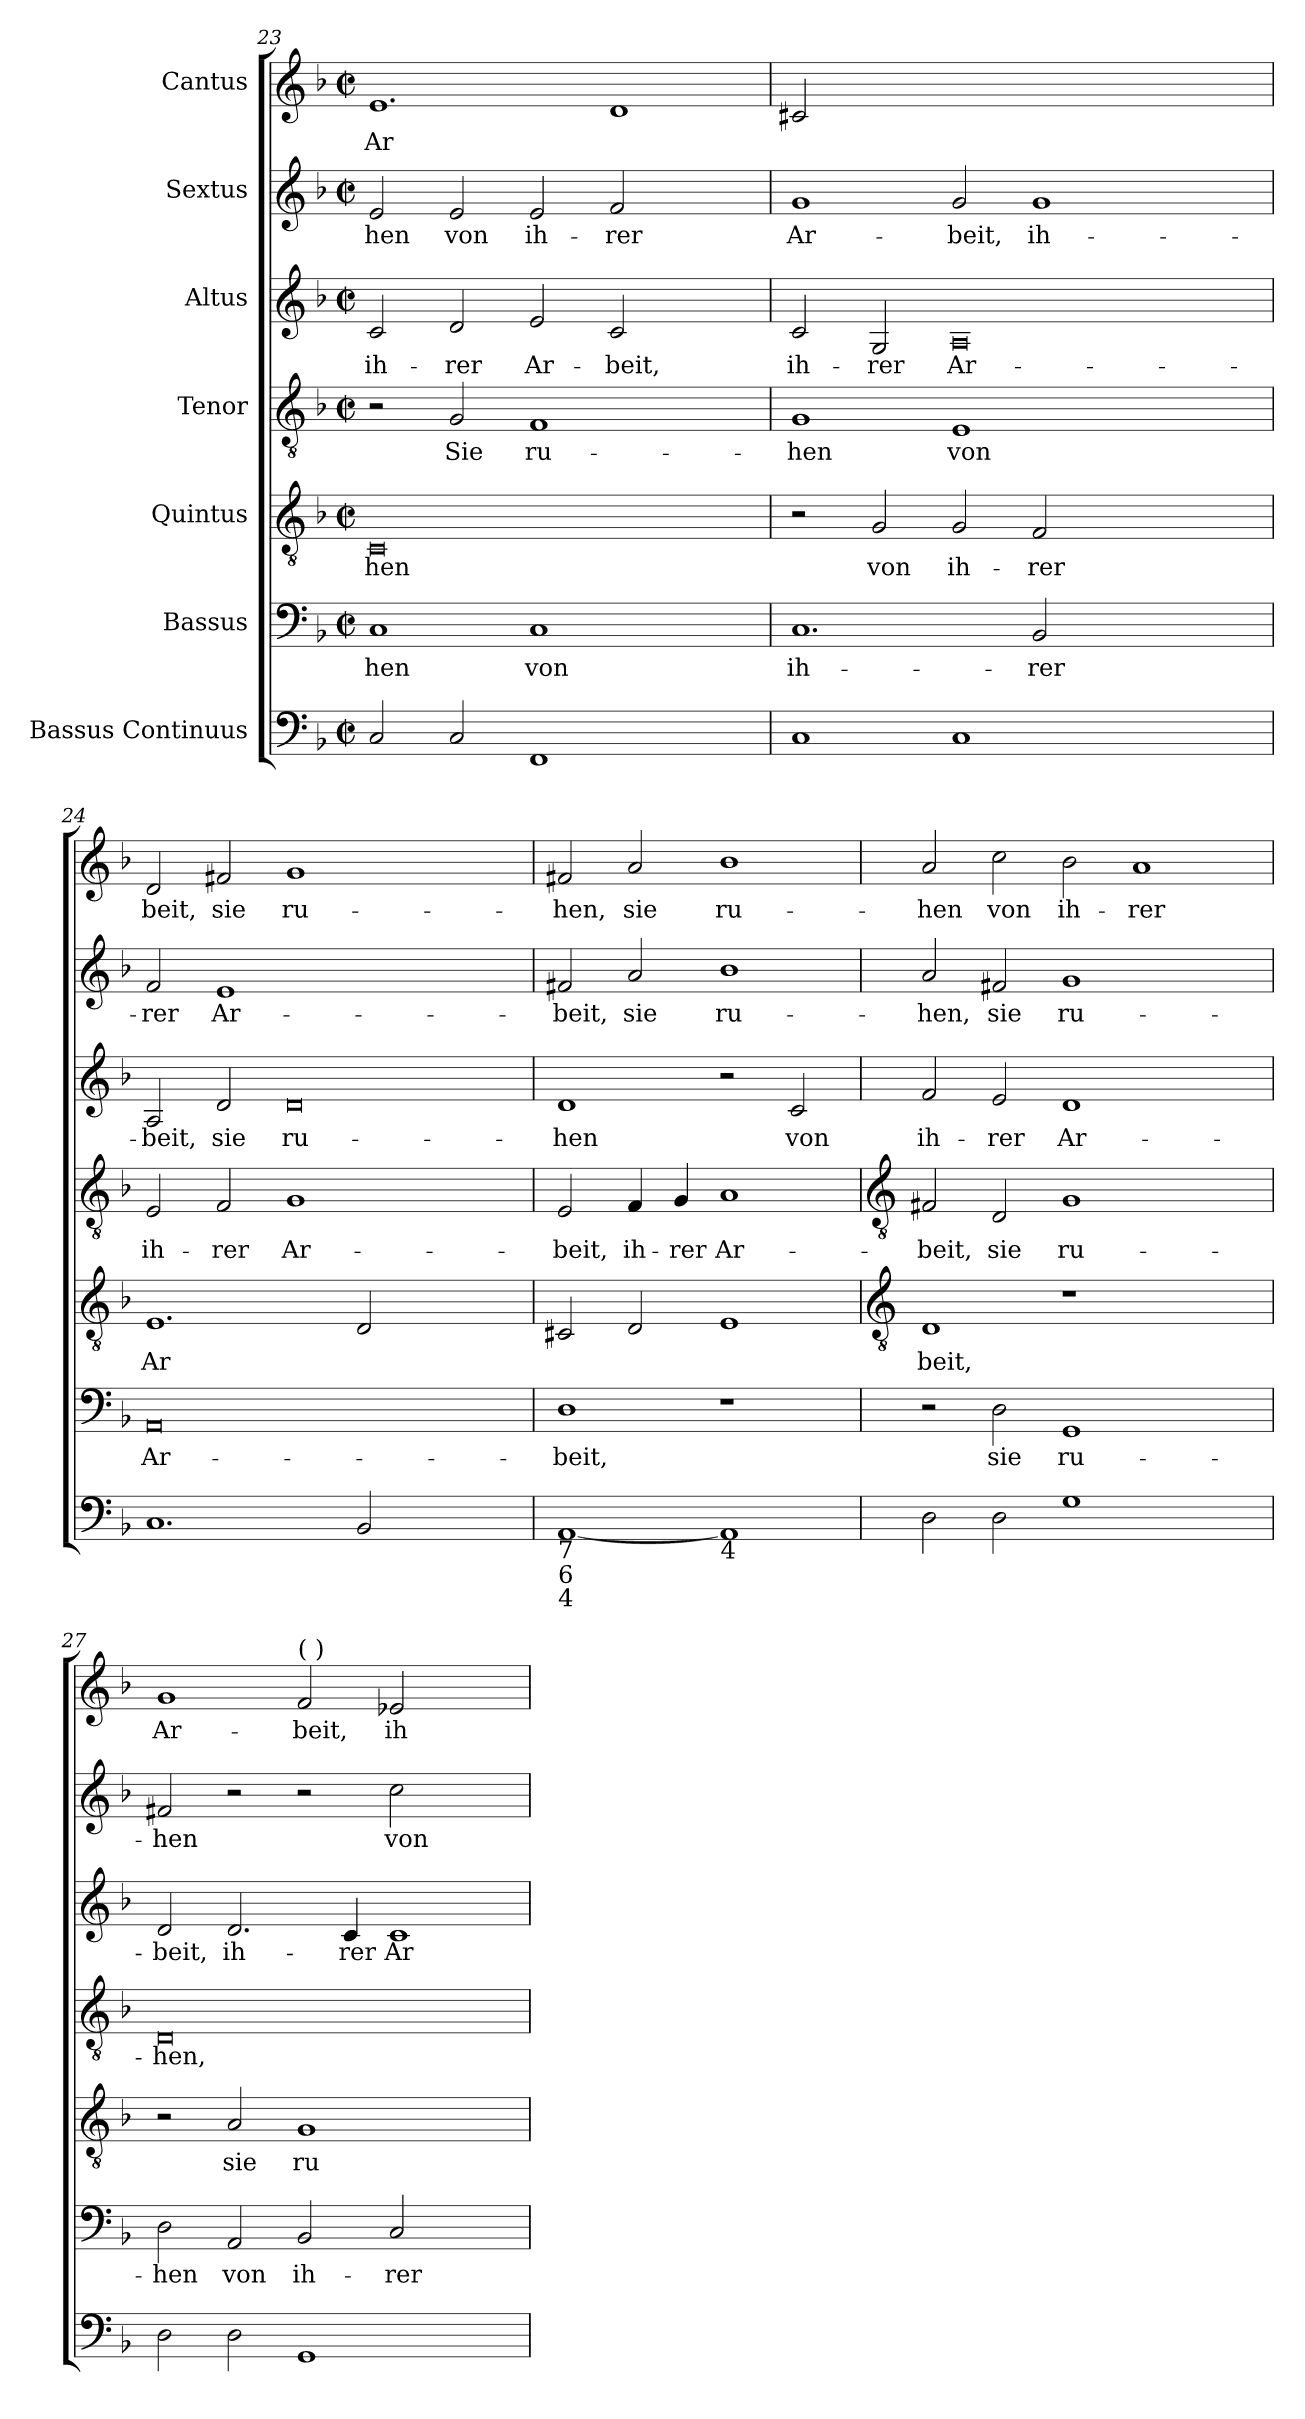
**kern	**kern	**text	**kern	**text	**kern	**text	**kern	**text	**kern	**text	**kern	**text
*part7	*part6	*part6	*part5	*part5	*part4	*part4	*part3	*part3	*part2	*part2	*part1	*part1
*staff7	*staff6	*staff6	*staff5	*staff5	*staff4	*staff4	*staff3	*staff3	*staff2	*staff2	*staff1	*staff1
*I"Bassus Continuus	*I"Bassus	*	*I"Quintus	*	*I"Tenor	*	*I"Altus	*	*I"Sextus	*	*I"Cantus	*
*clefF4	*clefF4	*	*clefGv2	*	*clefGv2	*	*clefG2	*	*clefG2	*	*clefG2	*
*k[b-]	*k[b-]	*	*k[b-]	*	*k[b-]	*	*k[b-]	*	*k[b-]	*	*k[b-]	*
*F:	*F:	*	*F:	*	*F:	*	*F:	*	*F:	*	*F:	*
*M4/2	*M4/2	*	*M4/2	*	*M4/2	*	*M4/2	*	*M4/2	*	*M4/2	*
*met(c|)	*met(c|)	*	*met(c|)	*	*met(c|)	*	*met(c|)	*	*met(c|)	*	*met(c|)	*
=23A	=23A	=23A	=23A	=23A	=23A	=23A	=23A	=23A	=23A	=23A	=23A	=23A
!	!	!LO:LY:b	!	!LO:LY:b	!	!	!	!LO:LY:b	!	!LO:LY:b	!	!LO:LY:b
2C	1C	-hen	0C	-hen	2r	.	2c	ih-	2e	-hen	1.e	Ar-
!	!	!	!	!	!	!LO:LY:b	!	!LO:LY:b	!	!LO:LY:b	!	!
2C	.	.	.	.	2G	Sie	2d	-rer	2e	von	.	.
!	!	!LO:LY:b	!	!	!	!LO:LY:b	!	!LO:LY:b	!	!LO:LY:b	!	!
1FF	1C	von	.	.	1F	ru-	2e	Ar-	2e	ih-	.	.
!	!	!	!	!	!	!	!	!LO:LY:b	!	!LO:LY:b	!	!
.	.	.	.	.	.	.	2c	-beit,	2f	-rer	1d	.
2ryy	2ryy	.	2ryy	.	2ryy	.	2ryy	.	2ryy	.	.	.
=23B	=23B	=23B	=23B	=23B	=23B	=23B	=23B	=23B	=23B	=23B	=23B	=23B
!	!	!LO:LY:b	!	!	!	!LO:LY:b	!	!LO:LY:b	!	!LO:LY:b	!	!LO:LY:b
1C	1.C	ih-	2r	.	1G	-hen	2c	ih-	1g	Ar-	2c#X	--
!	!	!	!	!LO:LY:b	!	!	!	!LO:LY:b	!	!	!	!
.	.	.	2G	von	.	.	2G	-rer	.	.	0ryy	.
!	!	!	!	!LO:LY:b	!	!LO:LY:b	!	!LO:LY:b	!	!LO:LY:b	!	!
1C	.	.	2G	ih-	1E	von	0A	Ar-	2g	-beit,	.	.
!	!	!LO:LY:b	!	!LO:LY:b	!	!	!	!	!	!LO:LY:b	!	!
.	2BB-	-rer	2F	-rer	.	.	.	.	1g	ih-	.	.
1ryy	1ryy	.	1ryy	.	1ryy	.	.	.	.	.	.	.
.	.	.	.	.	.	.	.	.	2ryy	.	2ryy	.
!!LO:LB:g=z
=24	=24	=24	=24	=24	=24	=24	=24	=24	=24	=24	=24	=24
!	!	!LO:LY:b	!	!LO:LY:b	!	!LO:LY:b	!	!LO:LY:b	!	!LO:LY:b	!	!LO:LY:b
1.C	0AA	Ar-	1.E	Ar-	2E	ih-	2A	-beit,	2f	-rer	2d	-beit,
!	!	!	!	!	!	!LO:LY:b	!	!LO:LY:b	!	!LO:LY:b	!	!LO:LY:b
.	.	.	.	.	2F	-rer	2d	sie	1e	Ar-	2f#X	sie
!	!	!	!	!	!	!LO:LY:b	!	!LO:LY:b	!	!	!	!LO:LY:b
.	.	.	.	.	1G	Ar-	0d	ru-	.	.	1g	ru-
2BB-	.	.	2D	.	.	.	.	.	1.ryy	.	.	.
1ryy	1ryy	.	1ryy	.	1ryy	.	.	.	.	.	1ryy	.
!!LO:LB:g=z
=25	=25	=25	=25	=25	=25	=25	=25	=25	=25	=25	=25	=25
!LO:TX:b:t=7	!	!	!	!	!	!	!	!	!	!	!	!
!LO:TX:b:t=6\n4	!	!	!	!	!	!	!	!	!	!	!	!
!	!	!LO:LY:b	!	!	!	!LO:LY:b	!	!LO:LY:b	!	!LO:LY:b	!	!LO:LY:b
[1AA	1D	-beit,	2C#X	.	2E	beit,	1d	-hen	2f#X	-beit,	2f#X	-hen,
!	!	!	!	!	!	!LO:LY:b	!	!	!	!LO:LY:b	!	!LO:LY:b
.	.	.	2D	.	4F	ih-	.	.	2a	sie	2a	sie
!	!	!	!	!	!	!LO:LY:b	!	!	!	!	!	!
.	.	.	.	.	4G	-rer	.	.	.	.	.	.
!LO:TX:b:t=4	!	!	!	!	!	!	!	!	!	!	!	!
!	!	!	!	!LO:LY:b	!	!LO:LY:b	!	!	!	!LO:LY:b	!	!LO:LY:b
1AA]	1r	.	1E	--	1A	Ar-	2r	.	1b-	ru-	1b-	ru-
!	!	!	!	!	!	!	!	!LO:LY:b	!	!	!	!
.	.	.	.	.	.	.	2c	von	.	.	.	.
!!LO:LB:g=z
=26	=26	=26	=26	=26	=26	=26	=26	=26	=26	=26	=26	=26
*	*	*	*clefGv2	*	*clefGv2	*	*	*	*	*	*	*
!	!	!	!	!LO:LY:b	!	!LO:LY:b	!	!LO:LY:b	!	!LO:LY:b	!	!LO:LY:b
2D	2r	.	1D	-beit,	2F#X	-beit,	2f	ih-	2a	-hen,	2a	-hen
!	!	!LO:LY:b	!	!	!	!LO:LY:b	!	!LO:LY:b	!	!LO:LY:b	!	!LO:LY:b
2D	2D	sie	.	.	2D	sie	2e	-rer	2f#X	sie	2cc	von
!	!	!LO:LY:b	!	!	!	!LO:LY:b	!	!LO:LY:b	!	!LO:LY:b	!	!LO:LY:b
1G	1GG	ru-	1r	.	1G	ru-	1d	Ar-	1g	ru-	2b-	ih-
!	!	!	!	!	!	!	!	!	!	!	!	!LO:LY:b
.	.	.	.	.	.	.	.	.	.	.	1a	-rer
2ryy	2ryy	.	2ryy	.	2ryy	.	2ryy	.	2ryy	.	.	.
=27	=27	=27	=27	=27	=27	=27	=27	=27	=27	=27	=27	=27
!	!	!LO:LY:b	!	!	!	!LO:LY:b	!	!LO:LY:b	!	!LO:LY:b	!	!LO:LY:b
2D	2D	-hen	2r	.	0D	-hen,	2d	-beit,	2f#X	-hen	1g	Ar-
!	!	!LO:LY:b	!	!LO:LY:b	!	!	!	!LO:LY:b	!	!	!	!
2D	2AA	von	2A	sie	.	.	2.d	ih-	2r	.	.	.
!	!	!	!	!	!	!	!	!	!	!	!LO:TX:a:t=(  )	!
!	!	!LO:LY:b	!	!LO:LY:b	!	!	!	!	!	!	!	!LO:LY:b
1GG	2BB-	ih-	1G	ru-	.	.	.	.	2r	.	2f	-beit,
!	!	!	!	!	!	!	!	!LO:LY:b	!	!	!	!
.	.	.	.	.	.	.	4c	-rer	.	.	.	.
!	!	!LO:LY:b	!	!	!	!	!	!LO:LY:b	!	!LO:LY:b	!	!LO:LY:b
.	2C	-rer	.	.	.	.	1c	Ar-	2cc	von	2e-X	ih-
2ryy	2ryy	.	2ryy	.	2ryy	.	.	.	2ryy	.	2ryy	.
=	=	=	=	=	=	=	=	=	=	=	=	=
*-	*-	*-	*-	*-	*-	*-	*-	*-	*-	*-	*-	*-
